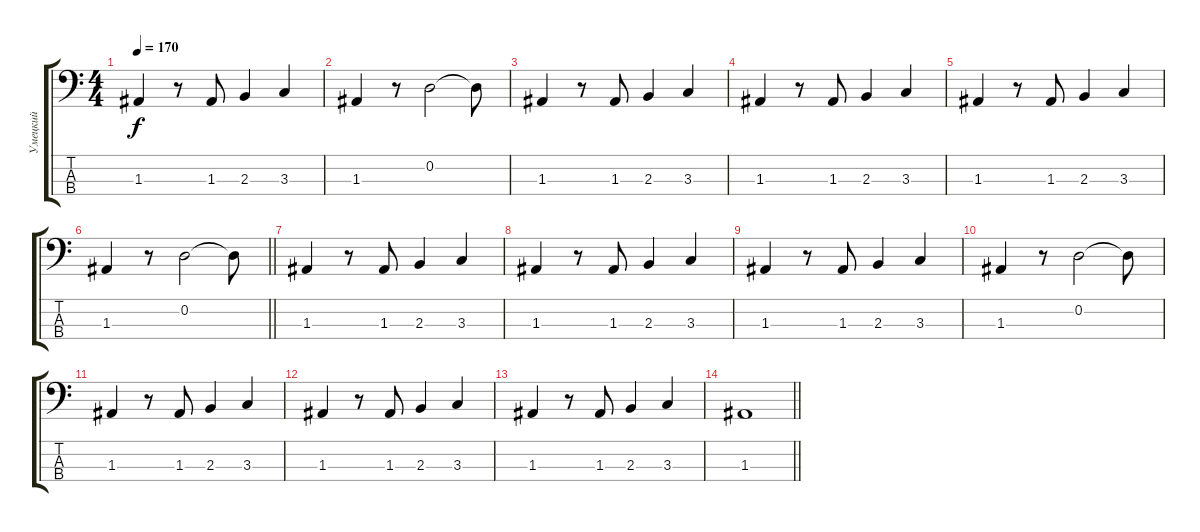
\track ("Умецкий" "Умецкий") {instrument slapbass1}
\staff {score tabs}
\tuning (G2 D2 A1 E1) {hide}
\ts (4 4)
\tempo 170
\clef f4
\ks c
1.3.4{dy f} r.8 1.3.8 2.3.4 3.3.4 |
1.3.4 r.8 0.2.2 0.2{t}.8 |
1.3.4 r.8 1.3.8 2.3.4 3.3.4 |
1.3.4 r.8 1.3.8 2.3.4 3.3.4 |
1.3.4 r.8 1.3.8 2.3.4 3.3.4 |
\barLineRight lightlight
1.3.4 r.8 0.2.2 0.2{t}.8 |
1.3.4 r.8 1.3.8 2.3.4 3.3.4 |
1.3.4 r.8 1.3.8 2.3.4 3.3.4 |
1.3.4 r.8 1.3.8 2.3.4 3.3.4 |
1.3.4 r.8 0.2.2 0.2{t}.8 |
1.3.4 r.8 1.3.8 2.3.4 3.3.4 |
1.3.4 r.8 1.3.8 2.3.4 3.3.4 |
1.3.4 r.8 1.3.8 2.3.4 3.3.4 |
\barLineRight lightlight
1.3.1
